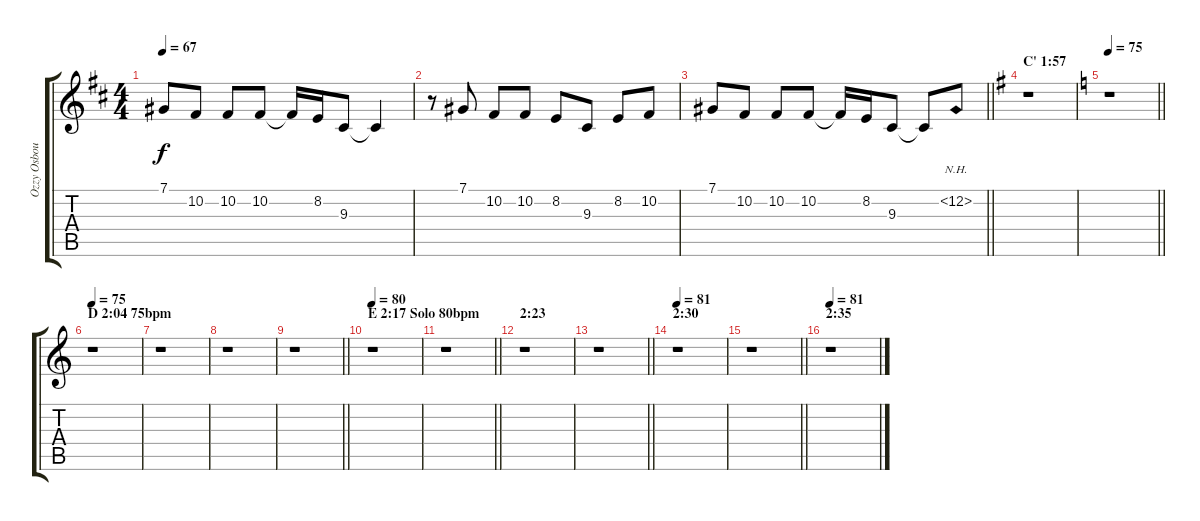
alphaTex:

\track ("Ozzy Osbourne (Vocals)" "Ozzy Osbou") {instrument sopranosax}
\staff {score tabs}
\tuning (Db4 Ab3 E3 B2 Gb2 Db2) {hide}
\ts (4 4)
\tempo 67
\clef g2
\ks d
7.1.8{dy f} 10.2.8 10.2.8 10.2.8 10.2{t}.16 8.2.16 9.3.8 9.3{t}.4 |
r.8 7.1.8 10.2.8 10.2.8 8.2.8 9.3.8 8.2.8 10.2.8 |
\barLineRight lightlight
7.1.8 10.2.8 10.2.8 10.2.8 10.2{t}.16 8.2.16 9.3.8 9.3{t}.8 12.2{nh}.8 |
\section ("" "C' 1:57")
\ks g
r.1 |
\tempo 75
\barLineRight lightlight
\ks c
r.1 |
\section ("" "D 2:04 75bpm")
\tempo 75
r.1 |
r.1 |
r.1 |
\barLineRight lightlight
r.1 |
\section ("" "E 2:17 Solo 80bpm")
\tempo 80
r.1 |
\barLineRight lightlight
r.1 |
\section ("" "2:23")
r.1 |
\barLineRight lightlight
r.1 |
\section ("" "2:30")
\tempo 81
r.1 |
\barLineRight lightlight
r.1 |
\section ("" "2:35 ")
\tempo 81
r.1
